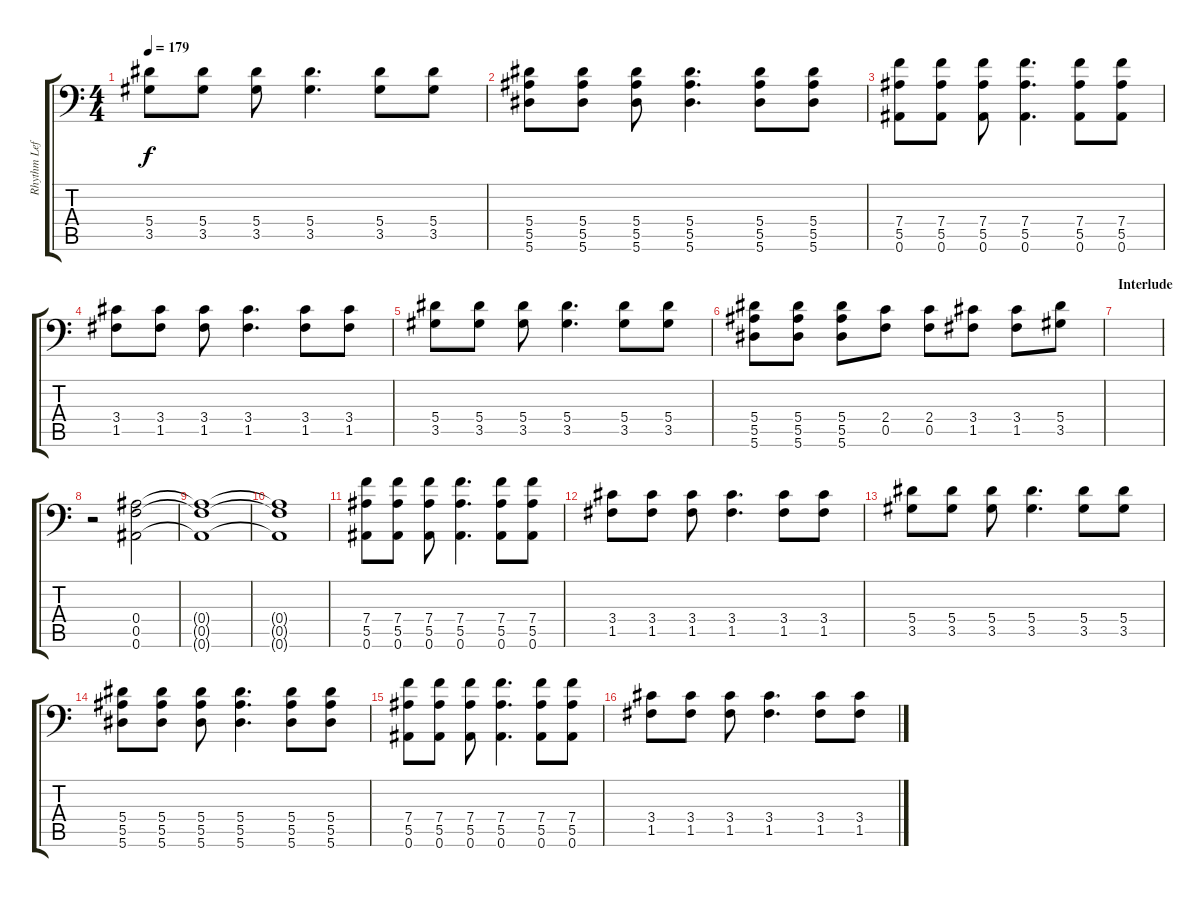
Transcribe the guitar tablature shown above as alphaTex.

\track ("Rhythm Left" "Rhythm Lef") {instrument distortionguitar}
\staff {score tabs}
\tuning (C4 G3 Eb3 Bb2 F2 Bb1) {hide}
\ts (4 4)
\tempo 179
\clef f4
\ks c
(5.4 3.5).8{dy f} (5.4 3.5).8 (5.4 3.5).8 (5.4 3.5).4{d} (5.4 3.5).8 (5.4 3.5).8 |
(5.4 5.5 5.6).8 (5.4 5.5 5.6).8 (5.4 5.5 5.6).8 (5.4 5.5 5.6).4{d} (5.4 5.5 5.6).8 (5.4 5.5 5.6).8 |
(7.4 5.5 0.6).8 (7.4 5.5 0.6).8 (7.4 5.5 0.6).8 (7.4 5.5 0.6).4{d} (7.4 5.5 0.6).8 (7.4 5.5 0.6).8 |
(3.4 1.5).8 (3.4 1.5).8 (3.4 1.5).8 (3.4 1.5).4{d} (3.4 1.5).8 (3.4 1.5).8 |
(5.4 3.5).8 (5.4 3.5).8 (5.4 3.5).8 (5.4 3.5).4{d} (5.4 3.5).8 (5.4 3.5).8 |
(5.4 5.5 5.6).8 (5.4 5.5 5.6).8 (5.4 5.5 5.6).8 (2.4 0.5).8 (2.4 0.5).8 (3.4 1.5).8 (3.4 1.5).8 (5.4 3.5).8 |
\section ("" "Interlude")
|
r.2 (0.4 0.5 0.6).2{volume 16} |
(0.4{t} 0.5{t} 0.6{t}).1 |
(0.4{t} 0.5{t} 0.6{t}).1 |
(7.4 5.5 0.6).8 (7.4 5.5 0.6).8 (7.4 5.5 0.6).8 (7.4 5.5 0.6).4{d} (7.4 5.5 0.6).8 (7.4 5.5 0.6).8 |
(3.4 1.5).8 (3.4 1.5).8 (3.4 1.5).8 (3.4 1.5).4{d} (3.4 1.5).8 (3.4 1.5).8 |
(5.4 3.5).8 (5.4 3.5).8 (5.4 3.5).8 (5.4 3.5).4{d} (5.4 3.5).8 (5.4 3.5).8 |
(5.4 5.5 5.6).8 (5.4 5.5 5.6).8 (5.4 5.5 5.6).8 (5.4 5.5 5.6).4{d} (5.4 5.5 5.6).8 (5.4 5.5 5.6).8 |
(7.4 5.5 0.6).8 (7.4 5.5 0.6).8 (7.4 5.5 0.6).8 (7.4 5.5 0.6).4{d} (7.4 5.5 0.6).8 (7.4 5.5 0.6).8 |
(3.4 1.5).8 (3.4 1.5).8 (3.4 1.5).8 (3.4 1.5).4{d} (3.4 1.5).8 (3.4 1.5).8
